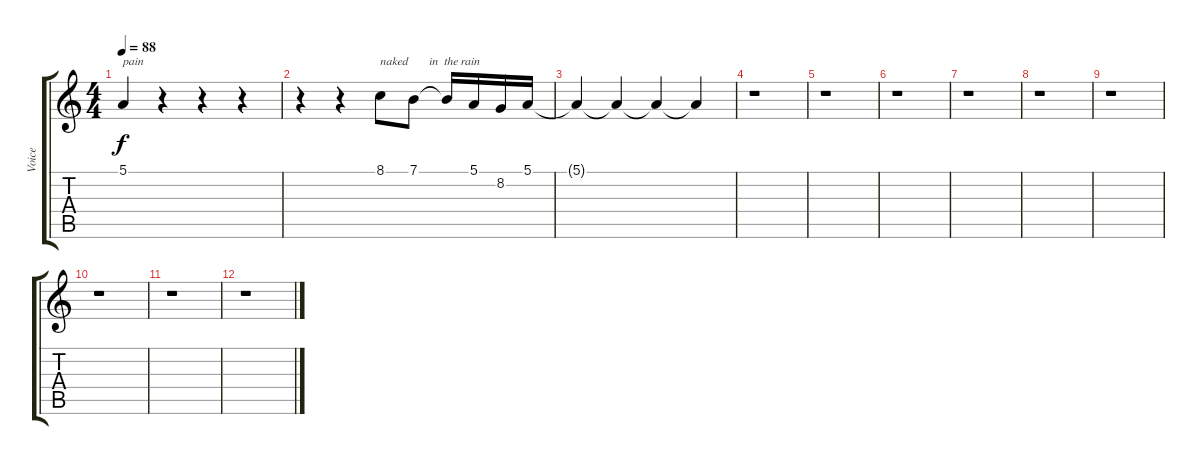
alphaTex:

\track ("Voice" "Voice") {instrument violin}
\staff {score tabs}
\tuning (E4 B3 G3 D3 A2 E2) {hide}
\ts (4 4)
\tempo 88
\clef g2
\ks c
5.1.4{txt "pain" dy f} r.4 r.4 r.4 |
r.4 r.4 8.1.8{txt "naked       in  the rain"} 7.1.8 7.1{t}.16 5.1.16 8.2.16 5.1.16 |
5.1{t}.4 5.1{t}.4 5.1{t}.4 5.1{t}.4 |
r.1 |
r.1 |
r.1 |
r.1 |
r.1 |
r.1 |
r.1 |
r.1 |
r.1
